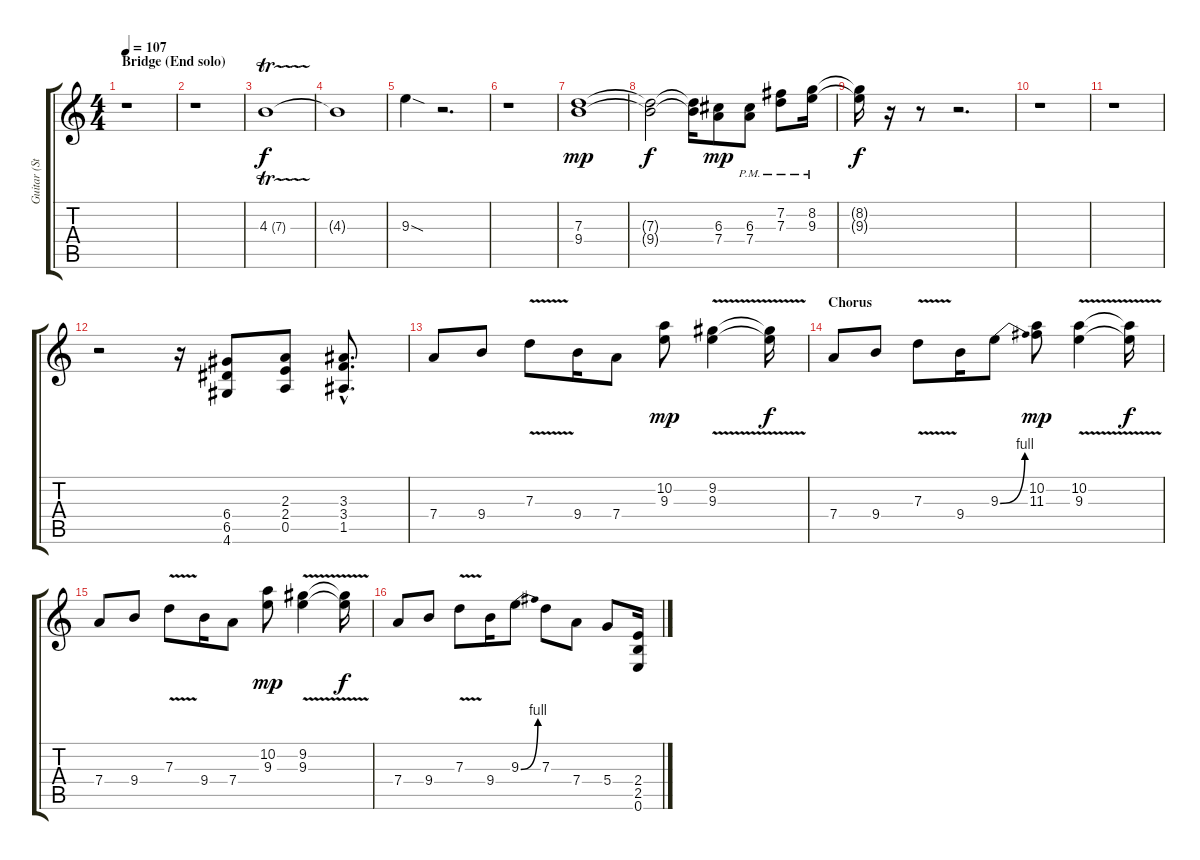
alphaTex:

\track ("Guitar (Steve Morse)" "Guitar (St") {instrument distortionguitar}
\staff {score tabs}
\tuning (E4 B3 G3 D3 A2 E2) {hide}
\ts (4 4)
\section ("" "Bridge (End solo)")
\tempo 107
\clef g2
\ks c
r.1{dy f} |
r.1{volume 4} |
4.3{tr (7 32)}.1{volume 7 instrument electricguitarmuted} |
4.3{t}.1 |
9.3{sod}.4 r.2{d} |
r.1{volume 3} |
(7.3 9.4).1{dy mp volume 7 instrument distortionguitar} |
(7.3{t} 9.4{t}).2{dy f} (7.3{t} 9.4{t}).16 (6.3 7.4).8{dy mp} (6.3{pm} 7.4{pm}).8 (7.2{pm} 7.3{pm}).8 (8.2{pm} 9.3{pm}).16 |
(8.2{t} 9.3{t}).16{dy f} r.16 r.8 r.2{d} |
r.1 |
r.1 |
r.2 r.16 (6.4 6.5 4.6).8{volume 16} (2.3 2.4 0.5).8 (3.3{hac} 3.4{hac} 1.5{hac}).8{d} |
7.4.8{volume 16} 9.4.8 7.3{v}.8 9.4.16 7.4.8 (10.2 9.3).8{dy mp} (9.2{v} 9.3{v}).4 (9.2{t} 9.3{t}).16{dy f} |
\section ("" "Chorus")
7.4.8 9.4.8 7.3{v}.8 9.4.16 9.3{be (bend 0 0 60 4)}.8 (10.2 11.3).8{dy mp} (10.2{v} 9.3{v}).4 (10.2{t} 9.3{t}).16{dy f} |
7.4.8 9.4.8 7.3{v}.8 9.4.16 7.4.8 (10.2 9.3).8{dy mp} (9.2{v} 9.3{v}).4 (9.2{t} 9.3{t}).16{dy f} |
7.4.8 9.4.8 7.3{v}.8 9.4.16 9.3{be (bend 0 0 60 4)}.8 7.3.8 7.4.8 5.4.8 (2.4 2.5 0.6).16{volume 10}
